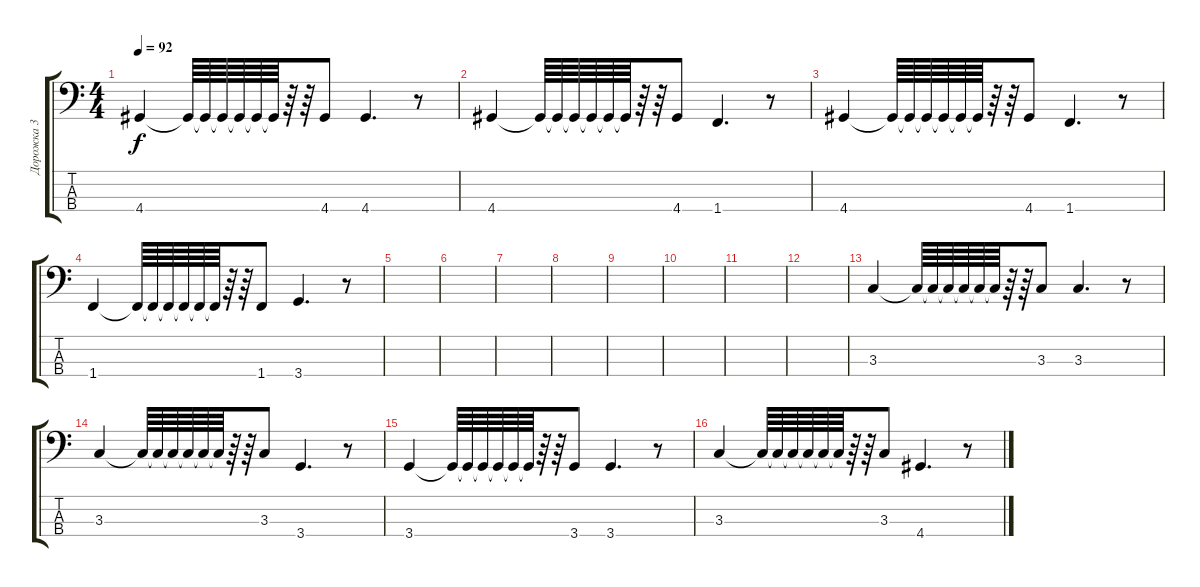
\track ("Дорожка 3" "Дорожка 3") {instrument acousticbass}
\staff {score tabs}
\tuning (G2 D2 A1 E1) {hide}
\ts (4 4)
\tempo 92
\clef f4
\ks c
4.4.4{dy f} 4.4{t}.64 4.4{t}.64 4.4{t}.64 4.4{t}.64 4.4{t}.64 4.4{t}.64 r.64 r.64 4.4.8 4.4.4{d} r.8 |
4.4.4 4.4{t}.64 4.4{t}.64 4.4{t}.64 4.4{t}.64 4.4{t}.64 4.4{t}.64 r.64 r.64 4.4.8 1.4.4{d} r.8 |
4.4.4 4.4{t}.64 4.4{t}.64 4.4{t}.64 4.4{t}.64 4.4{t}.64 4.4{t}.64 r.64 r.64 4.4.8 1.4.4{d} r.8 |
1.4.4 1.4{t}.64 1.4{t}.64 1.4{t}.64 1.4{t}.64 1.4{t}.64 1.4{t}.64 r.64 r.64 1.4.8 3.4.4{d} r.8 |
|
|
|
|
|
|
|
|
3.3.4 3.3{t}.64 3.3{t}.64 3.3{t}.64 3.3{t}.64 3.3{t}.64 3.3{t}.64 r.64 r.64 3.3.8 3.3.4{d} r.8 |
3.3.4 3.3{t}.64 3.3{t}.64 3.3{t}.64 3.3{t}.64 3.3{t}.64 3.3{t}.64 r.64 r.64 3.3.8 3.4.4{d} r.8 |
3.4.4 3.4{t}.64 3.4{t}.64 3.4{t}.64 3.4{t}.64 3.4{t}.64 3.4{t}.64 r.64 r.64 3.4.8 3.4.4{d} r.8 |
3.3.4 3.3{t}.64 3.3{t}.64 3.3{t}.64 3.3{t}.64 3.3{t}.64 3.3{t}.64 r.64 r.64 3.3.8 4.4.4{d} r.8
